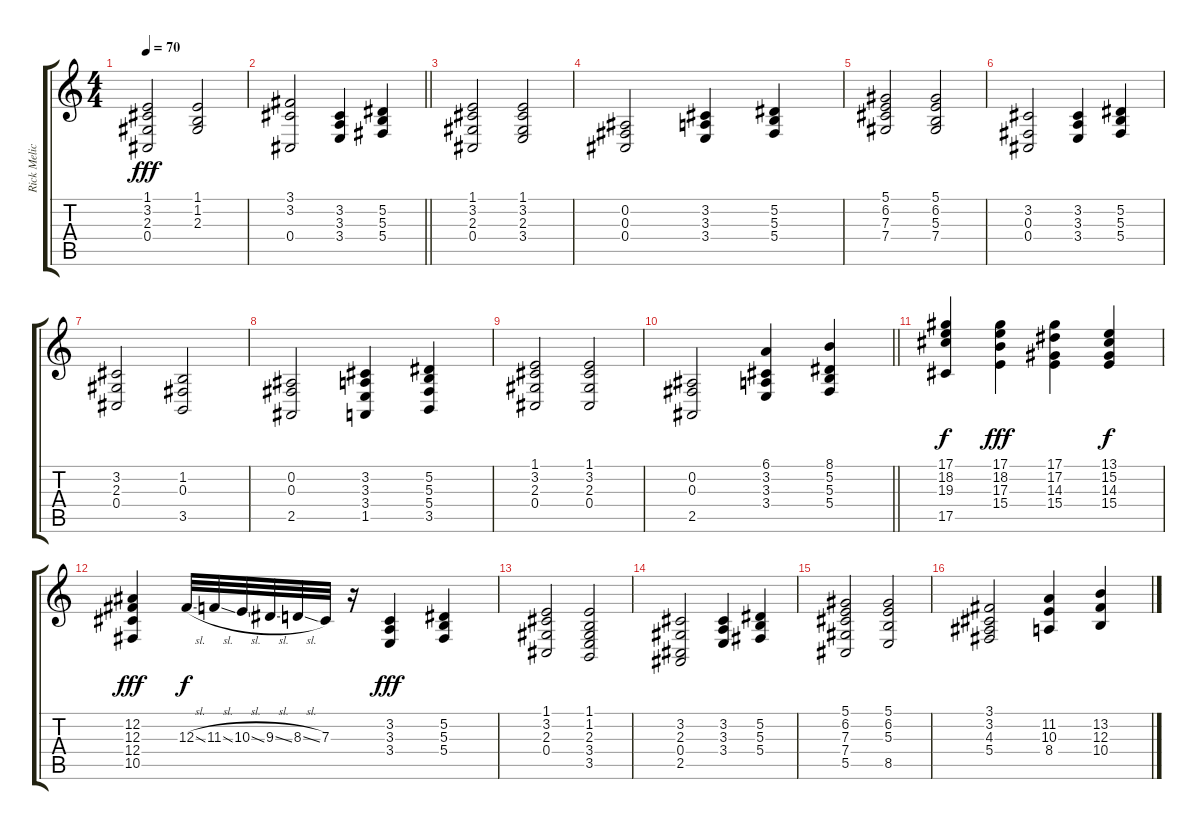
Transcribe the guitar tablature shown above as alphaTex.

\track ("Rick Melick - Keyboard" "Rick Melic") {instrument electricpiano2}
\staff {score tabs}
\tuning (Eb4 Bb3 Gb3 Db3 Ab2 Eb2) {hide}
\ts (4 4)
\tempo 70
\clef g2
\ks c
(1.1 3.2 2.3 0.4).2{dy fff} (1.1 1.2 2.3).2 |
\barLineRight lightlight
(3.1 3.2 0.4).2 (3.2 3.3 3.4).4 (5.2 5.3 5.4).4 |
(1.1 3.2 2.3 0.4).2 (1.1 3.2 2.3 3.4).2 |
(0.2 0.3 0.4).2 (3.2 3.3 3.4).4 (5.2 5.3 5.4).4 |
(5.1 6.2 7.3 7.4).2 (5.1 6.2 5.3 7.4).2 |
(3.2 0.3 0.4).2 (3.2 3.3 3.4).4 (5.2 5.3 5.4).4 |
(3.2 2.3 0.4).2 (1.2 0.3 3.5).2 |
(0.2 0.3 2.5).2 (3.2 3.3 3.4 1.5).4 (5.2 5.3 5.4 3.5).4 |
(1.1 3.2 2.3 0.4).2 (1.1 3.2 2.3 0.4).2 |
\barLineRight lightlight
(0.2 0.3 2.5).2 (6.1 3.2 3.3 3.4).4 (8.1 5.2 5.3 5.4).4 |
(17.1 18.2 19.3 17.5).4{dy f} (17.1 18.2 17.3 15.4).4{dy fff} (17.1 17.2 14.3 15.4).4 (13.1 15.2 14.3 15.4).4{dy f} |
(12.2 12.3 12.4 10.5).4{dy fff} 12.3{sl}.32{dy f} 11.3{sl}.32 10.3{sl}.32 9.3{sl}.32 8.3{sl}.32 7.3.32 r.16 (3.2 3.3 3.4).4{dy fff} (5.2 5.3 5.4).4 |
(1.1 3.2 2.3 0.4).2 (1.1 1.2 2.3 3.4 3.5).2 |
(3.2 2.3 0.4 2.5).2 (3.2 3.3 3.4).4 (5.2 5.3 5.4).4 |
(5.1 6.2 7.3 7.4 5.5).2 (5.1 6.2 5.3 8.5).2 |
(3.1 3.2 4.3 5.4).2 (11.2 10.3 8.4).4 (13.2 12.3 10.4).4
